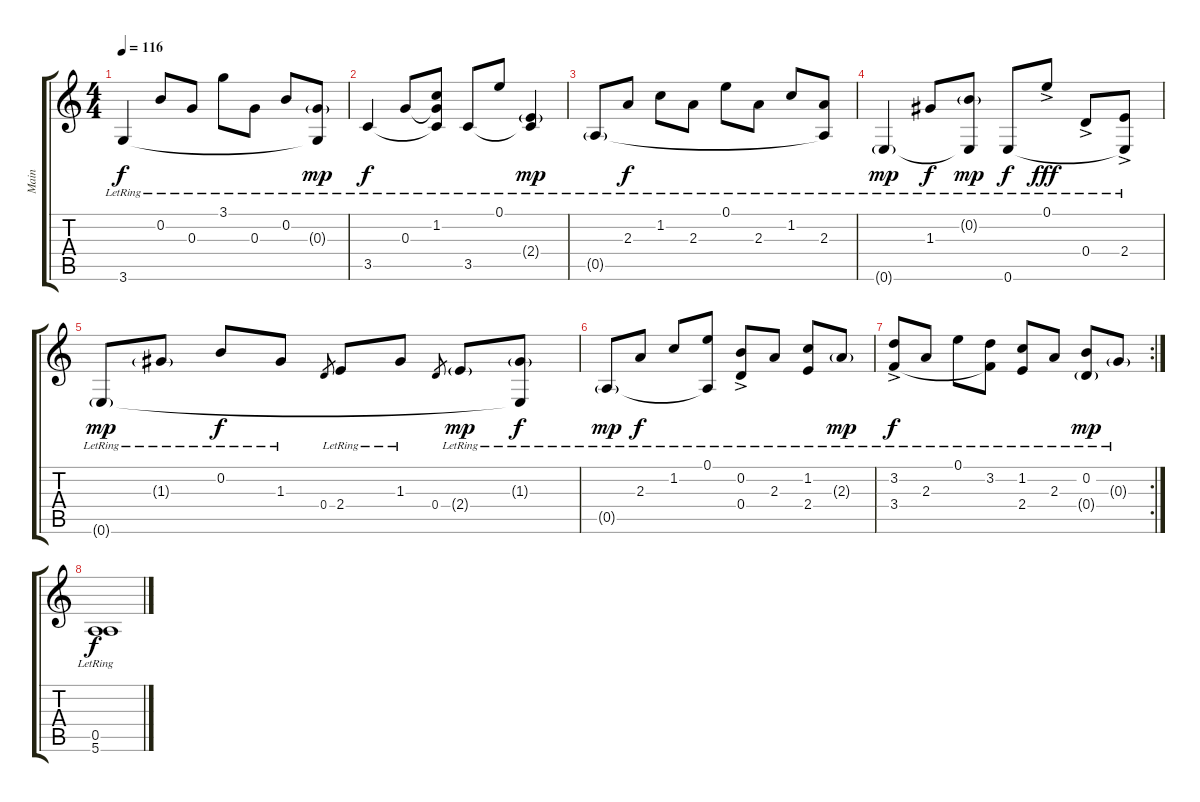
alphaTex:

\track ("Main" "Main") {instrument electricguitarclean}
\staff {score tabs}
\tuning (E4 B3 G3 D3 A2 E2) {hide}
\ts (4 4)
\tempo 116
\clef g2
\ks c
3.6{lr}.4{dy f} 0.2{lr}.8 0.3{lr}.8 3.1{lr}.8 0.3{lr}.8 0.2{lr}.8 (0.3{g lr} 3.6{t}).8{dy mp} |
3.5{lr}.4{dy f} 0.3{lr}.8 (1.2{lr} 0.3{t} 3.5{t}).8 3.5{lr}.8 0.1{lr}.8 (2.4{g lr} 3.5{t}).4{dy mp} |
0.5{g lr}.8 2.3{lr}.8{dy f} 1.2{lr}.8 2.3{lr}.8 0.1{lr}.8 2.3{lr}.8 1.2{lr}.8 (2.3{lr} 0.5{t}).8 |
0.6{g lr}.4{dy mp} 1.3{lr}.8{dy f} (0.2{g lr} 0.6{t}).8{dy mp} 0.6{lr}.8{dy f} 0.1{ac lr}.8{dy fff} 0.4{ac lr}.8 (2.4{ac lr} 0.6{t}).8 |
0.6{g lr}.8{dy mp} 1.3{g lr}.8 0.2{lr}.8{dy f} 1.3{lr}.8 0.4.8{gr} 2.4{lr}.8 1.3{lr}.8 0.4.8{gr} 2.4{g lr}.8{dy mp} (1.3{g lr} 0.6{t}).8{dy f} |
0.5{g lr}.8{dy mp} 2.3{lr}.8{dy f} 1.2{lr}.8 (0.1{lr} 0.5{t}).8 (0.2{ac lr} 0.4{lr}).8 2.3{lr}.8 (1.2{lr} 2.4{lr}).8 2.3{g lr}.8{dy mp} |
\rc 2
(3.2{ac lr} 3.4{lr}).8{dy f} 2.3{lr}.8 0.1{lr}.8 (3.2{lr} 3.4{t}).8 (1.2{lr} 2.4{lr}).8 2.3{lr}.8 (0.2{lr} 0.4{g lr}).8{dy mp} 0.3{g lr}.8 |
(0.5{lr} 5.6{lr}).1{dy f}
